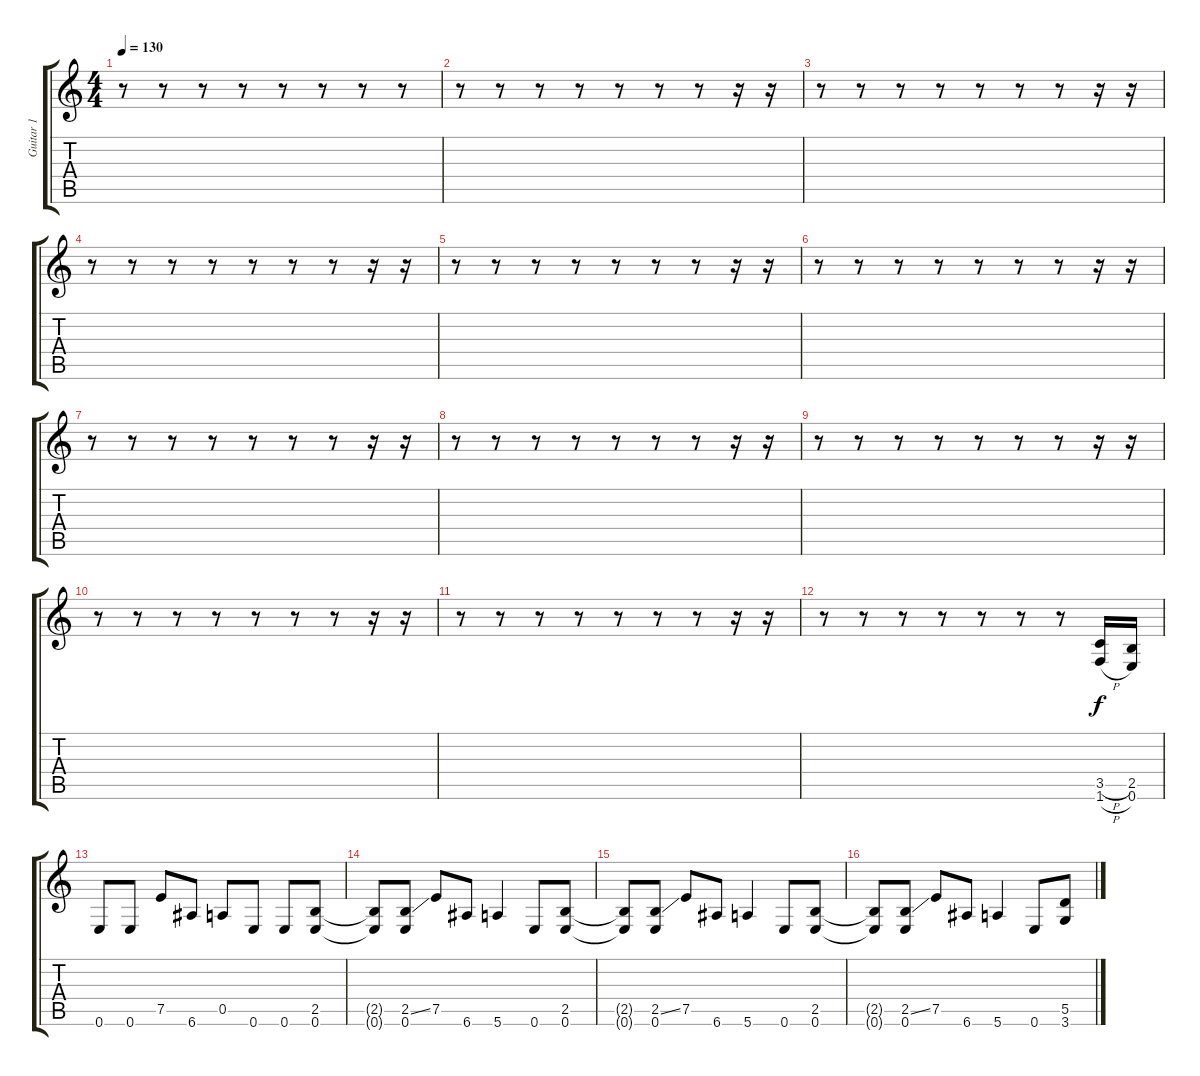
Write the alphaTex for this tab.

\track ("Guitar 1" "Guitar 1") {instrument electricguitarclean}
\staff {score tabs}
\tuning (E4 B3 G3 D3 A2 E2) {hide}
\ts (4 4)
\tempo 130
\clef g2
\ks c
r.8{dy f} r.8 r.8 r.8 r.8 r.8 r.8 r.8 |
r.8 r.8 r.8 r.8 r.8 r.8 r.8 r.16 r.16 |
r.8 r.8 r.8 r.8 r.8 r.8 r.8 r.16 r.16 |
r.8 r.8 r.8 r.8 r.8 r.8 r.8 r.16 r.16 |
r.8 r.8 r.8 r.8 r.8 r.8 r.8 r.16 r.16 |
r.8 r.8 r.8 r.8 r.8 r.8 r.8 r.16 r.16 |
r.8 r.8 r.8 r.8 r.8 r.8 r.8 r.16 r.16 |
r.8 r.8 r.8 r.8 r.8 r.8 r.8 r.16 r.16 |
r.8 r.8 r.8 r.8 r.8 r.8 r.8 r.16 r.16 |
r.8 r.8 r.8 r.8 r.8 r.8 r.8 r.16 r.16 |
r.8 r.8 r.8 r.8 r.8 r.8 r.8 r.16 r.16 |
r.8 r.8 r.8 r.8 r.8 r.8 r.8 (3.5{h} 1.6{h}).16 (2.5 0.6).16 |
0.6.8 0.6.8 7.5.8 6.6.8 0.5.8 0.6.8 0.6.8 (2.5 0.6).8 |
(2.5{t} 0.6{t}).8 (2.5{ss} 0.6).8 7.5.8 6.6.8 5.6.4 0.6.8 (2.5 0.6).8 |
(2.5{t} 0.6{t}).8 (2.5{ss} 0.6).8 7.5.8 6.6.8 5.6.4 0.6.8 (2.5 0.6).8 |
(2.5{t} 0.6{t}).8 (2.5{ss} 0.6).8 7.5.8 6.6.8 5.6.4 0.6.8 (5.5 3.6).8
